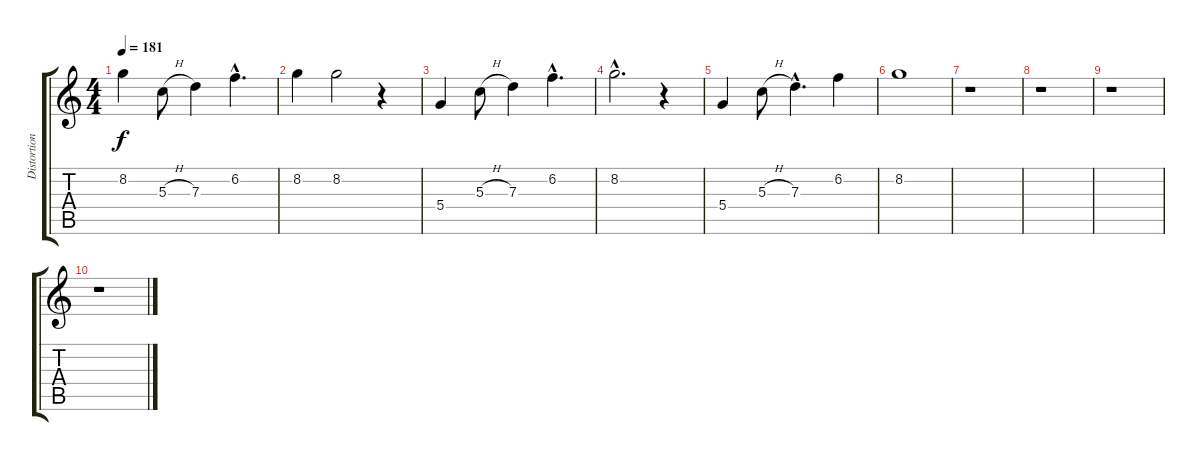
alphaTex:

\track ("Distortion Guitar" "Distortion") {instrument overdrivenguitar}
\staff {score tabs}
\tuning (E4 B3 G3 D3 A2 E2) {hide}
\ts (4 4)
\tempo 181
\clef g2
\ks c
8.2{t}.4{dy f} 5.3{h}.8 7.3.4 6.2{hac}.4{d} |
8.2.4 8.2.2 r.4 |
5.4.4 5.3{h}.8 7.3.4 6.2{hac}.4{d} |
8.2{hac}.2{d} r.4 |
5.4.4 5.3{h}.8 7.3{hac}.4{d} 6.2.4 |
8.2.1 |
r.1 |
r.1 |
r.1 |
r.1
